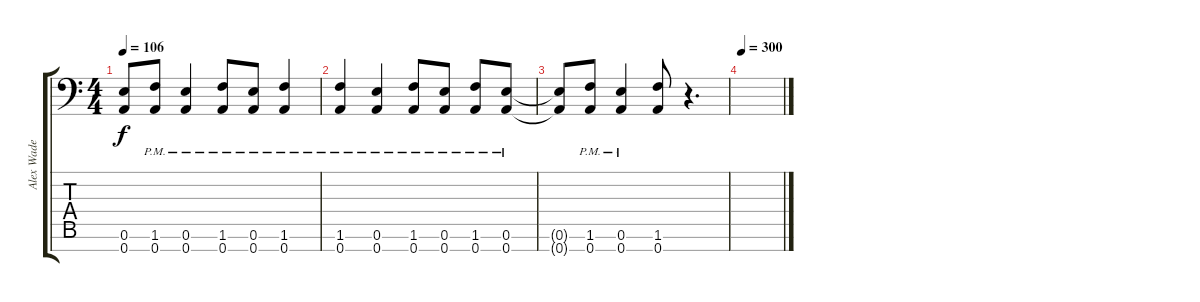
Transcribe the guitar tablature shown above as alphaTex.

\track ("Alex Wade (Guitar)" "Alex Wade ") {instrument distortionguitar}
\staff {score tabs}
\tuning (E4 B3 G3 D3 A2 E2 A1) {hide}
\ts (4 4)
\tempo 106
\clef f4
\ks c
(0.6{t} 0.7{t}).8{dy f} (1.6{pm} 0.7{pm}).8 (0.6{pm} 0.7{pm}).4 (1.6{pm} 0.7{pm}).8 (0.6{pm} 0.7{pm}).8 (1.6{pm} 0.7{pm}).4 |
(1.6{pm} 0.7{pm}).4 (0.6{pm} 0.7{pm}).4 (1.6{pm} 0.7{pm}).8 (0.6{pm} 0.7{pm}).8 (1.6{pm} 0.7{pm}).8 (0.6{pm} 0.7{pm}).8 |
(0.6{t} 0.7{t}).8 (1.6{pm} 0.7{pm}).8 (0.6{pm} 0.7{pm}).4 (1.6 0.7).8 r.4{d} |
\tempo 300
